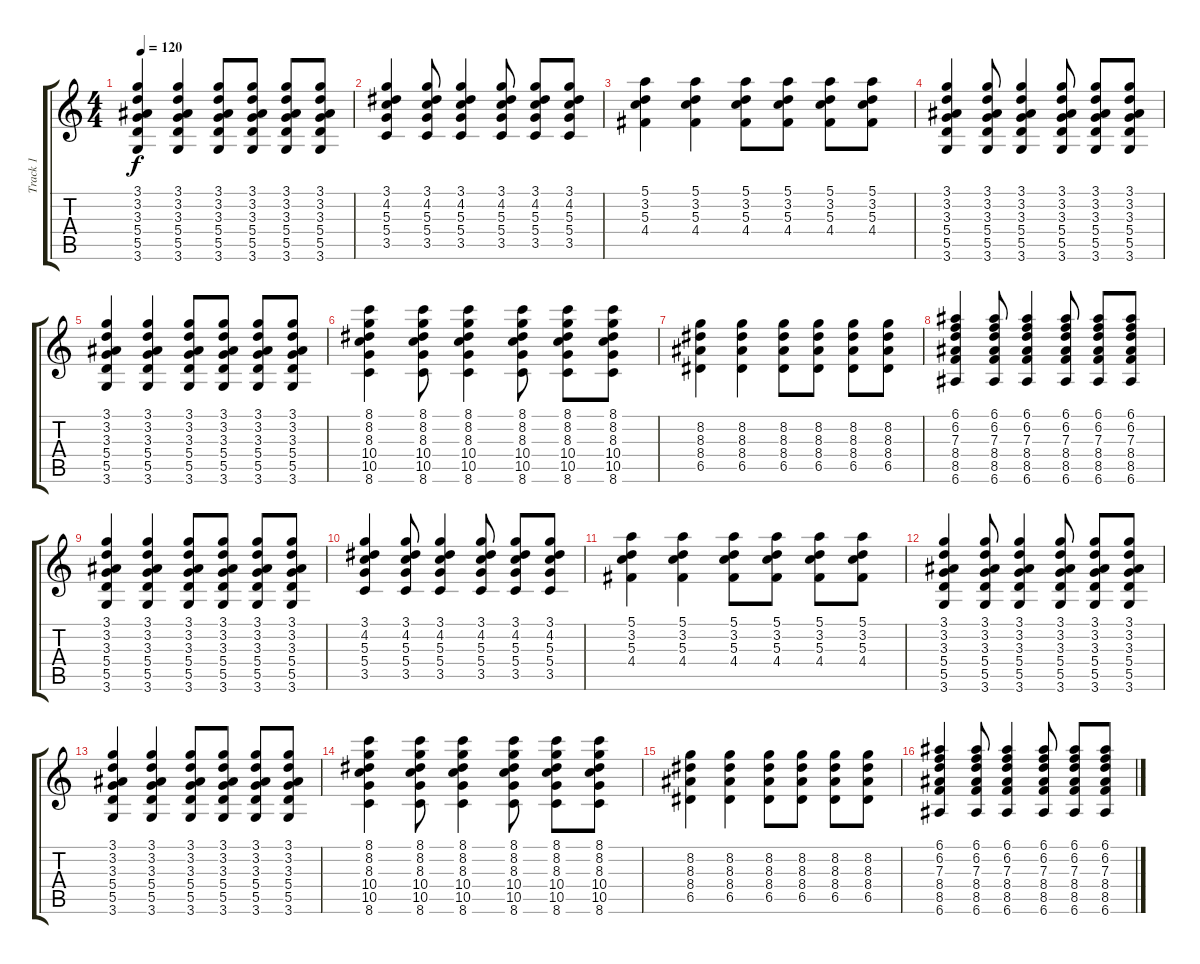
\track ("Track 1" "Track 1") {instrument acousticguitarsteel}
\staff {score tabs}
\tuning (E4 B3 G3 D3 A2 E2) {hide}
\ts (4 4)
\tempo 120
\clef g2
\ks c
(3.1 3.2 3.3 5.4 5.5 3.6).4{dy f} (3.1 3.2 3.3 5.4 5.5 3.6).4 (3.1 3.2 3.3 5.4 5.5 3.6).8 (3.1 3.2 3.3 5.4 5.5 3.6).8 (3.1 3.2 3.3 5.4 5.5 3.6).8 (3.1 3.2 3.3 5.4 5.5 3.6).8 |
(3.1 4.2 5.3 5.4 3.5).4 (3.1 4.2 5.3 5.4 3.5).8 (3.1 4.2 5.3 5.4 3.5).4 (3.1 4.2 5.3 5.4 3.5).8 (3.1 4.2 5.3 5.4 3.5).8 (3.1 4.2 5.3 5.4 3.5).8 |
(5.1 3.2 5.3 4.4).4 (5.1 3.2 5.3 4.4).4 (5.1 3.2 5.3 4.4).8 (5.1 3.2 5.3 4.4).8 (5.1 3.2 5.3 4.4).8 (5.1 3.2 5.3 4.4).8 |
(3.1 3.2 3.3 5.4 5.5 3.6).4 (3.1 3.2 3.3 5.4 5.5 3.6).8 (3.1 3.2 3.3 5.4 5.5 3.6).4 (3.1 3.2 3.3 5.4 5.5 3.6).8 (3.1 3.2 3.3 5.4 5.5 3.6).8 (3.1 3.2 3.3 5.4 5.5 3.6).8 |
(3.1 3.2 3.3 5.4 5.5 3.6).4 (3.1 3.2 3.3 5.4 5.5 3.6).4 (3.1 3.2 3.3 5.4 5.5 3.6).8 (3.1 3.2 3.3 5.4 5.5 3.6).8 (3.1 3.2 3.3 5.4 5.5 3.6).8 (3.1 3.2 3.3 5.4 5.5 3.6).8 |
(8.1 8.2 8.3 10.4 10.5 8.6).4 (8.1 8.2 8.3 10.4 10.5 8.6).8 (8.1 8.2 8.3 10.4 10.5 8.6).4 (8.1 8.2 8.3 10.4 10.5 8.6).8 (8.1 8.2 8.3 10.4 10.5 8.6).8 (8.1 8.2 8.3 10.4 10.5 8.6).8 |
(8.2 8.3 8.4 6.5).4 (8.2 8.3 8.4 6.5).4 (8.2 8.3 8.4 6.5).8 (8.2 8.3 8.4 6.5).8 (8.2 8.3 8.4 6.5).8 (8.2 8.3 8.4 6.5).8 |
(6.1 6.2 7.3 8.4 8.5 6.6).4 (6.1 6.2 7.3 8.4 8.5 6.6).8 (6.1 6.2 7.3 8.4 8.5 6.6).4 (6.1 6.2 7.3 8.4 8.5 6.6).8 (6.1 6.2 7.3 8.4 8.5 6.6).8 (6.1 6.2 7.3 8.4 8.5 6.6).8 |
(3.1 3.2 3.3 5.4 5.5 3.6).4 (3.1 3.2 3.3 5.4 5.5 3.6).4 (3.1 3.2 3.3 5.4 5.5 3.6).8 (3.1 3.2 3.3 5.4 5.5 3.6).8 (3.1 3.2 3.3 5.4 5.5 3.6).8 (3.1 3.2 3.3 5.4 5.5 3.6).8 |
(3.1 4.2 5.3 5.4 3.5).4 (3.1 4.2 5.3 5.4 3.5).8 (3.1 4.2 5.3 5.4 3.5).4 (3.1 4.2 5.3 5.4 3.5).8 (3.1 4.2 5.3 5.4 3.5).8 (3.1 4.2 5.3 5.4 3.5).8 |
(5.1 3.2 5.3 4.4).4 (5.1 3.2 5.3 4.4).4 (5.1 3.2 5.3 4.4).8 (5.1 3.2 5.3 4.4).8 (5.1 3.2 5.3 4.4).8 (5.1 3.2 5.3 4.4).8 |
(3.1 3.2 3.3 5.4 5.5 3.6).4 (3.1 3.2 3.3 5.4 5.5 3.6).8 (3.1 3.2 3.3 5.4 5.5 3.6).4 (3.1 3.2 3.3 5.4 5.5 3.6).8 (3.1 3.2 3.3 5.4 5.5 3.6).8 (3.1 3.2 3.3 5.4 5.5 3.6).8 |
(3.1 3.2 3.3 5.4 5.5 3.6).4 (3.1 3.2 3.3 5.4 5.5 3.6).4 (3.1 3.2 3.3 5.4 5.5 3.6).8 (3.1 3.2 3.3 5.4 5.5 3.6).8 (3.1 3.2 3.3 5.4 5.5 3.6).8 (3.1 3.2 3.3 5.4 5.5 3.6).8 |
(8.1 8.2 8.3 10.4 10.5 8.6).4 (8.1 8.2 8.3 10.4 10.5 8.6).8 (8.1 8.2 8.3 10.4 10.5 8.6).4 (8.1 8.2 8.3 10.4 10.5 8.6).8 (8.1 8.2 8.3 10.4 10.5 8.6).8 (8.1 8.2 8.3 10.4 10.5 8.6).8 |
(8.2 8.3 8.4 6.5).4 (8.2 8.3 8.4 6.5).4 (8.2 8.3 8.4 6.5).8 (8.2 8.3 8.4 6.5).8 (8.2 8.3 8.4 6.5).8 (8.2 8.3 8.4 6.5).8 |
(6.1 6.2 7.3 8.4 8.5 6.6).4 (6.1 6.2 7.3 8.4 8.5 6.6).8 (6.1 6.2 7.3 8.4 8.5 6.6).4 (6.1 6.2 7.3 8.4 8.5 6.6).8 (6.1 6.2 7.3 8.4 8.5 6.6).8 (6.1 6.2 7.3 8.4 8.5 6.6).8
